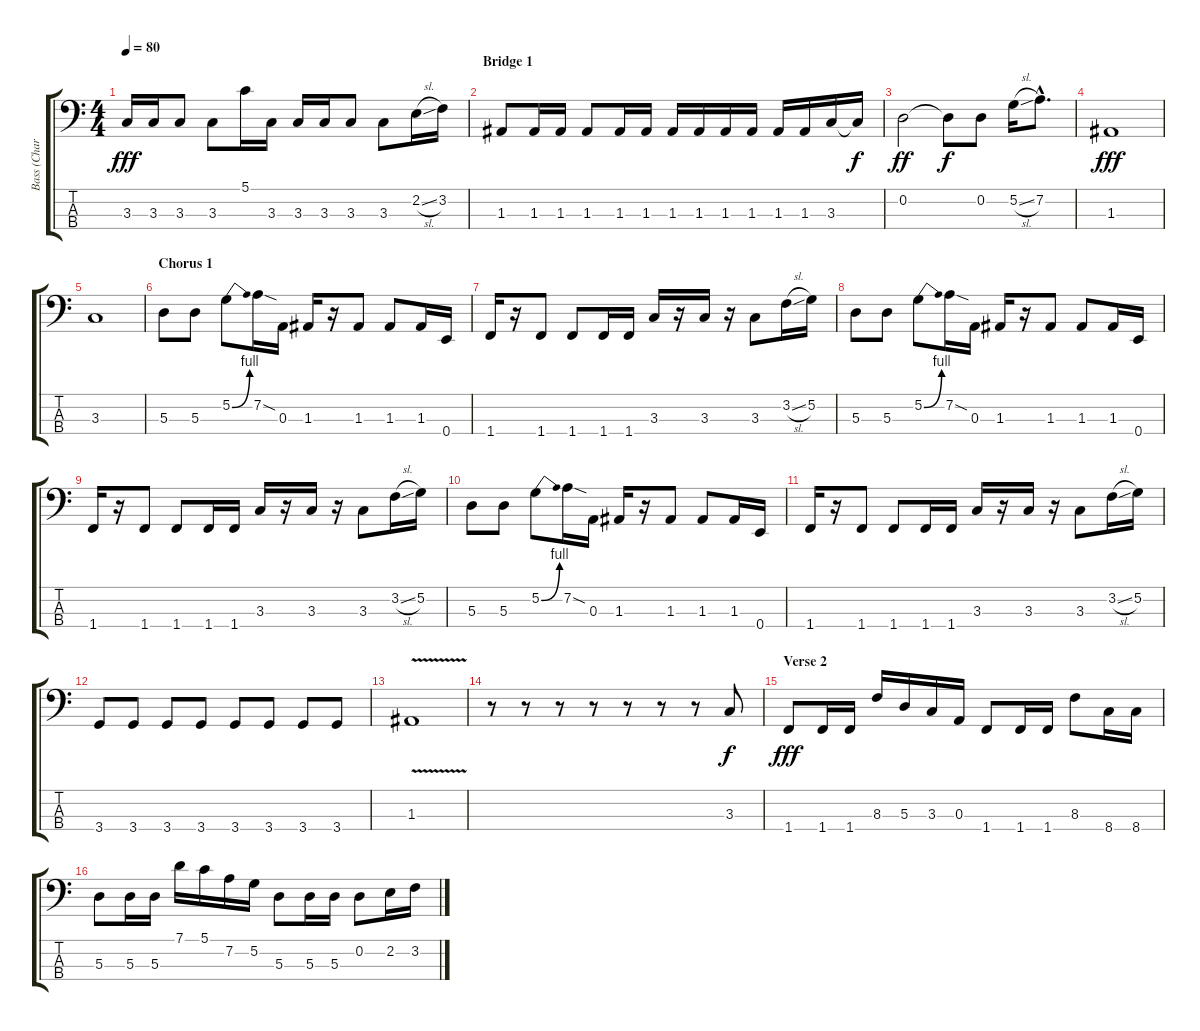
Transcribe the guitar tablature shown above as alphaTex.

\track ("Bass (Charlie Moniz)" "Bass (Char") {instrument electricbasspick}
\staff {score tabs}
\tuning (G2 D2 A1 E1) {hide}
\ts (4 4)
\tempo 80
\clef f4
\ks c
3.3.16{dy fff} 3.3.16 3.3.8 3.3.8 5.1.16 3.3.16 3.3.16 3.3.16 3.3.8 3.3.8 2.2{sl}.16 3.2.16 |
\section ("" "Bridge 1")
1.3.8 1.3.16 1.3.16 1.3.8 1.3.16 1.3.16 1.3.16 1.3.16 1.3.16 1.3.16 1.3.16 1.3.16 3.3.16 3.3{t}.16{dy f} |
0.2.2{dy ff} 0.2{t}.8{dy f} 0.2.8 5.2{sl}.16 7.2{hac}.8{d} |
1.3.1{dy fff} |
3.3.1 |
\section ("" "Chorus 1")
5.3.8 5.3.8 5.2{be (bend 0 0 60 4)}.8 7.2{sod}.16 0.3.16 1.3.16 r.16 1.3.8 1.3.8 1.3.16 0.4.16 |
1.4.16 r.16 1.4.8 1.4.8 1.4.16 1.4.16 3.3.16 r.16 3.3.16 r.16 3.3.8 3.2{sl}.16 5.2.16 |
5.3.8 5.3.8 5.2{be (bend 0 0 60 4)}.8 7.2{sod}.16 0.3.16 1.3.16 r.16 1.3.8 1.3.8 1.3.16 0.4.16 |
1.4.16 r.16 1.4.8 1.4.8 1.4.16 1.4.16 3.3.16 r.16 3.3.16 r.16 3.3.8 3.2{sl}.16 5.2.16 |
5.3.8 5.3.8 5.2{be (bend 0 0 60 4)}.8 7.2{sod}.16 0.3.16 1.3.16 r.16 1.3.8 1.3.8 1.3.16 0.4.16 |
1.4.16 r.16 1.4.8 1.4.8 1.4.16 1.4.16 3.3.16 r.16 3.3.16 r.16 3.3.8 3.2{sl}.16 5.2.16 |
3.4.8 3.4.8 3.4.8 3.4.8 3.4.8 3.4.8 3.4.8 3.4.8 |
1.3{v}.1 |
r.8 r.8 r.8 r.8 r.8 r.8 r.8 3.3.8{dy f} |
\section ("" "Verse 2")
1.4.8{dy fff} 1.4.16 1.4.16 8.3.16 5.3.16 3.3.16 0.3.16 1.4.8 1.4.16 1.4.16 8.3.8 8.4.16 8.4.16 |
5.3.8 5.3.16 5.3.16 7.1.16 5.1.16 7.2.16 5.2.16 5.3.8 5.3.16 5.3.16 0.2.8 2.2.16 3.2.16
